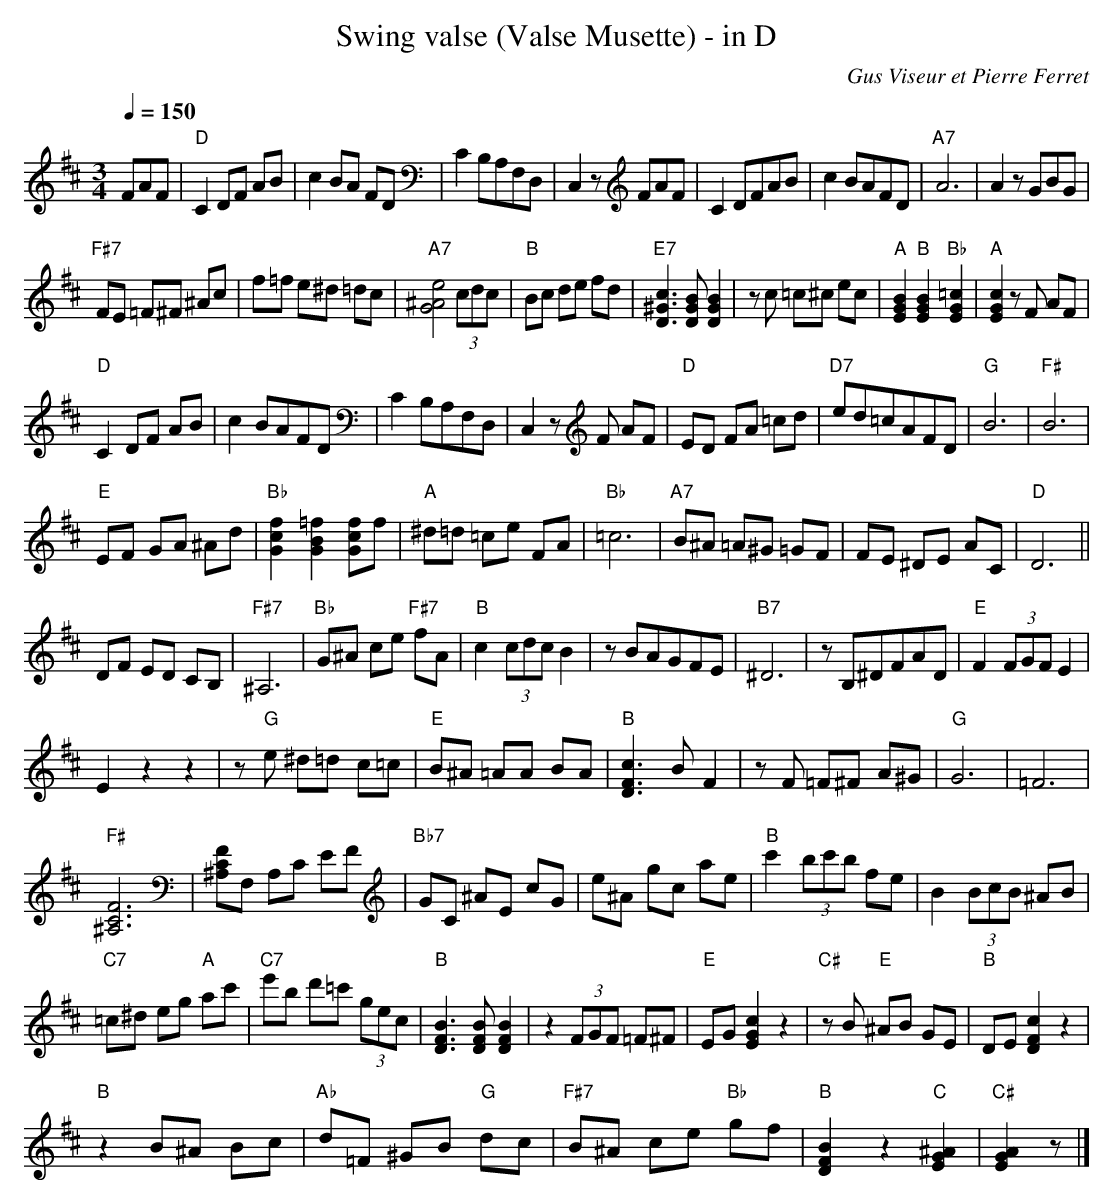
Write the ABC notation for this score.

X:1
T:Swing valse (Valse Musette) - in D
C:Gus Viseur et Pierre Ferret
Q:1/4=150     %Tempo
M:3/4     %Meter
K:D %Transposed from F
FAF |"D"C2 DF AB |c2 BA FD |C2 B,A,F,D, |\
C,2 z FAF |C2 DFAB |c2 BAFD |"A7"A6 |A2 z GBG |
"F#7"FE =F^F ^Ac |f=f e^d =dc |"A7"[e4^A4G4] (3cdc |\
"B"Bc de fd |"E7"[c3^G3D3] [BGD] [B2G2D2] |z c =c^c ec |\
"A"[B2G2E2] "B"[B2G2E2] "Bb"[=c2G2E2] |\
"A"[c2G2E2] z F AF |
"D"C2 DF AB |c2 BAFD |C2 B,A,F,D, |C,2 z F AF |\
"D"ED FA =cd |"D7"ed=cAFD |"G"B6 |"F#"B6 |
"E"EF GA ^Ad |"Bb"[f2c2G2] [=f2B2G2] [fcG]f |"A"^d=d =ce FA |\
"Bb"=c6 |"A7"B^A =A^G =GF |FE ^DE AC |"D"D6 ||
DF ED CB, |"F#7"^A,6 |"Bb"G^A ce "F#7"fA |"B"c2 (3cdc B2 |\
z BAGFE |"B7"^D6 |z B,^DFAD |"E"F2 (3FGF E2 |
E2 z2 z2 |z "G"e ^d=d c=c |"E"B^A =AA BA |"B"[c3F3D3] B F2 |\
z F =F^F A^G |"G"G6 |=F6 |
"F#"[F6C6^A,6] |[FC^A,]F, A,C EF |\
"Bb7"GC ^AE cG |e^A gc ae |"B"c'2 (3bc'b fe |B2 (3BcB ^AB |
"C7"=c^d eg "A"ac' |"C7"e'b d'=c' (3gec |\
"B"[B3F3D3] [BFD] [B2F2D2] |\
z2 (3FGF =F^F |"E"EG [c2G2E2] z2 |"C#"z B "E"^AB GE |"B"DE [c2F2D2] z2 |
"B"z2 B^A Bc |"Ab"d=F ^GB "G"dc |"F#7"B^A ce "Bb"gf |\
"B"[B2F2D2] z2 "C"[^A2G2E2] |"C#"[A2G2E2] z |]
